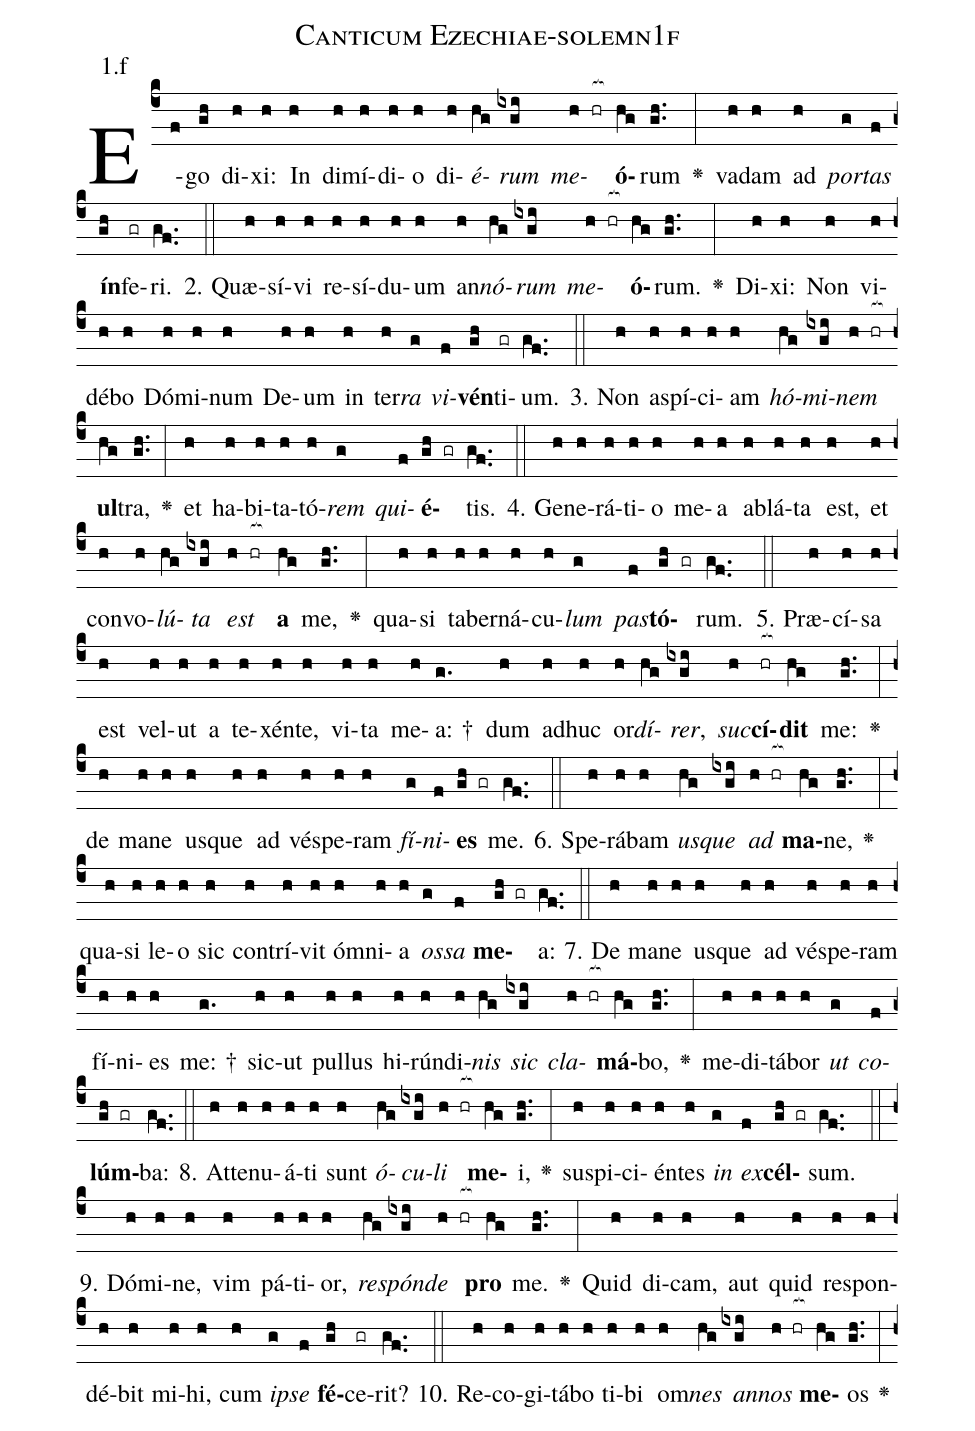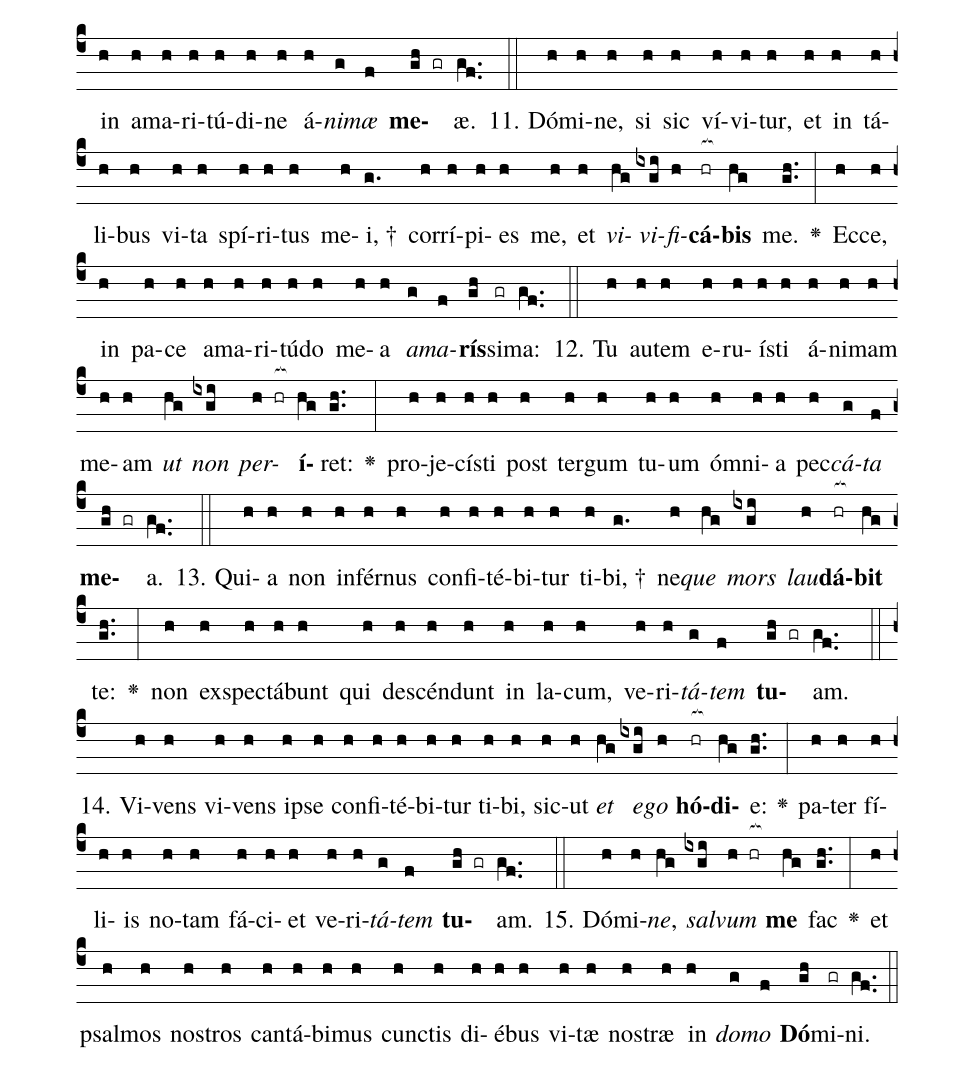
name: Canticum Ezechiae-solemn1f;
annotation: 1.f;
%%
(c4)E(f)go(gh) di(h)xi:(h) In(h) di(h)mí(h)di(h)o(h) di(h)<i>é</i>(hg)<i>rum</i>(ixgi) <i>me</i>(h hr[ocb:1{])<b>ó</b>(hg[ocb:0}])rum(gh..) <v>\greheightstar</v>(:) va(h)dam(h) ad(h) <i>por</i>(g)<i>tas</i>(f) <b>ín</b>(gh)fe(gr)ri.(gf..) (::)
2. Quæ(h)sí(h)vi(h) re(h)sí(h)du(h)um(h) an(h)<i>nó</i>(hg)<i>rum</i>(ixgi) <i>me</i>(h hr[ocb:1{])<b>ó</b>(hg[ocb:0}])rum.(gh..) <v>\greheightstar</v>(:) Di(h)xi:(h) Non(h) vi(h)dé(h)bo(h) Dó(h)mi(h)num(h) De(h)um(h) in(h) ter(h)<i>ra</i>(g) <i>vi</i>(f)<b>vén</b>(gh)ti(gr)um.(gf..) (::)
3. Non(h) a(h)spí(h)ci(h)am(h) <i>hó</i>(hg)<i>mi</i>(ixgi)<i>nem</i>(h hr[ocb:1{]) <b>ul</b>(hg[ocb:0}])tra,(gh..) <v>\greheightstar</v>(:) et(h) ha(h)bi(h)ta(h)tó(h)<i>rem</i>(g) <i>qui</i>(f)<b>é</b>(gh gr)tis.(gf..) (::)
4. Ge(h)ne(h)rá(h)ti(h)o(h) me(h)a(h) ab(h)lá(h)ta(h) est,(h) et(h) con(h)vo(h)<i>lú</i>(hg)<i>ta</i>(ixgi) <i>est</i>(h hr[ocb:1{]) <b>a</b>(hg[ocb:0}]) me,(gh..) <v>\greheightstar</v>(:) qua(h)si(h) ta(h)ber(h)ná(h)cu(h)<i>lum</i>(g) <i>pas</i>(f)<b>tó</b>(gh gr)rum.(gf..) (::)
5. Præ(h)cí(h)sa(h) est(h) vel(h)ut(h) a(h) te(h)xén(h)te,(h) vi(h)ta(h) me(h)a: †(g.) dum(h) ad(h)huc(h) or(h)<i>dí</i>(hg)<i>rer</i>,(ixgi) <i>suc</i>(h)<b>cí</b>(hr[ocb:1{])<b>dit</b>(hg[ocb:0}]) me:(gh..) <v>\greheightstar</v>(:) de(h) ma(h)ne(h) us(h)que(h) ad(h) vés(h)pe(h)ram(h) <i>fí</i>(g)<i>ni</i>(f)<b>es</b>(gh gr) me.(gf..) (::)
6. Spe(h)rá(h)bam(h) <i>us</i>(hg)<i>que</i>(ixgi) <i>ad</i>(h hr[ocb:1{]) <b>ma</b>(hg[ocb:0}])ne,(gh..) <v>\greheightstar</v>(:) qua(h)si(h) le(h)o(h) sic(h) con(h)trí(h)vit(h) óm(h)ni(h)a(h) <i>os</i>(g)<i>sa</i>(f) <b>me</b>(gh gr)a:(gf..) (::)
7. De(h) ma(h)ne(h) us(h)que(h) ad(h) vés(h)pe(h)ram(h) fí(h)ni(h)es(h) me: †(g.) sic(h)ut(h) pul(h)lus(h) hi(h)rún(h)di(h)<i>nis</i>(hg) <i>sic</i>(ixgi) <i>cla</i>(h hr[ocb:1{])<b>má</b>(hg[ocb:0}])bo,(gh..) <v>\greheightstar</v>(:) me(h)di(h)tá(h)bor(h) <i>ut</i>(g) <i>co</i>(f)<b>lúm</b>(gh gr)ba:(gf..) (::)
8. At(h)te(h)nu(h)á(h)ti(h) sunt(h) <i>ó</i>(hg)<i>cu</i>(ixgi)<i>li</i>(h hr[ocb:1{]) <b>me</b>(hg[ocb:0}])i,(gh..) <v>\greheightstar</v>(:) su(h)spi(h)ci(h)én(h)tes(h) <i>in</i>(g) <i>ex</i>(f)<b>cél</b>(gh gr)sum.(gf..) (::)
9. Dó(h)mi(h)ne,(h) vim(h) pá(h)ti(h)or,(h) <i>re</i>(hg)<i>spón</i>(ixgi)<i>de</i>(h hr[ocb:1{]) <b>pro</b>(hg[ocb:0}]) me.(gh..) <v>\greheightstar</v>(:) Quid(h) di(h)cam,(h) aut(h) quid(h) re(h)spon(h)dé(h)bit(h) mi(h)hi,(h) cum(h) <i>ip</i>(g)<i>se</i>(f) <b>fé</b>(gh)ce(gr)rit?(gf..) (::)
10. Re(h)co(h)gi(h)tá(h)bo(h) ti(h)bi(h) om(h)<i>nes</i>(hg) <i>an</i>(ixgi)<i>nos</i>(h hr[ocb:1{]) <b>me</b>(hg[ocb:0}])os(gh..) <v>\greheightstar</v>(:) in(h) a(h)ma(h)ri(h)tú(h)di(h)ne(h) á(h)<i>ni</i>(g)<i>mæ</i>(f) <b>me</b>(gh gr)æ.(gf..) (::)
11. Dó(h)mi(h)ne,(h) si(h) sic(h) ví(h)vi(h)tur,(h) et(h) in(h) tá(h)li(h)bus(h) vi(h)ta(h) spí(h)ri(h)tus(h) me(h)i, †(g.) cor(h)rí(h)pi(h)es(h) me,(h) et(h) <i>vi</i>(hg)<i>vi</i>(ixgi)<i>fi</i>(h)<b>cá</b>(hr[ocb:1{])<b>bis</b>(hg[ocb:0}]) me.(gh..) <v>\greheightstar</v>(:) Ec(h)ce,(h) in(h) pa(h)ce(h) a(h)ma(h)ri(h)tú(h)do(h) me(h)a(h) <i>a</i>(g)<i>ma</i>(f)<b>rís</b>(gh)si(gr)ma:(gf..) (::)
12. Tu(h) au(h)tem(h) e(h)ru(h)ís(h)ti(h) á(h)ni(h)mam(h) me(h)am(h) <i>ut</i>(hg) <i>non</i>(ixgi) <i>per</i>(h hr[ocb:1{])<b>í</b>(hg[ocb:0}])ret:(gh..) <v>\greheightstar</v>(:) pro(h)je(h)cís(h)ti(h) post(h) ter(h)gum(h) tu(h)um(h) óm(h)ni(h)a(h) pec(h)<i>cá</i>(g)<i>ta</i>(f) <b>me</b>(gh gr)a.(gf..) (::)
13. Qui(h)a(h) non(h) in(h)fér(h)nus(h) con(h)fi(h)té(h)bi(h)tur(h) ti(h)bi, †(g.) ne(h)<i>que</i>(hg) <i>mors</i>(ixgi) <i>lau</i>(h)<b>dá</b>(hr[ocb:1{])<b>bit</b>(hg[ocb:0}]) te:(gh..) <v>\greheightstar</v>(:) non(h) ex(h)spec(h)tá(h)bunt(h) qui(h) de(h)scén(h)dunt(h) in(h) la(h)cum,(h) ve(h)ri(h)<i>tá</i>(g)<i>tem</i>(f) <b>tu</b>(gh gr)am.(gf..) (::)
14. Vi(h)vens(h) vi(h)vens(h) ip(h)se(h) con(h)fi(h)té(h)bi(h)tur(h) ti(h)bi,(h) sic(h)ut(h) <i>et</i>(hg) <i>e</i>(ixgi)<i>go</i>(h) <b>hó</b>(hr[ocb:1{])<b>di</b>(hg[ocb:0}])e:(gh..) <v>\greheightstar</v>(:) pa(h)ter(h) fí(h)li(h)is(h) no(h)tam(h) fá(h)ci(h)et(h) ve(h)ri(h)<i>tá</i>(g)<i>tem</i>(f) <b>tu</b>(gh gr)am.(gf..) (::)
15. Dó(h)mi(h)<i>ne</i>,(hg) <i>sal</i>(ixgi)<i>vum</i>(h hr[ocb:1{]) <b>me</b>(hg[ocb:0}]) fac(gh..) <v>\greheightstar</v>(:) et(h) psal(h)mos(h) nos(h)tros(h) can(h)tá(h)bi(h)mus(h) cunc(h)tis(h) di(h)é(h)bus(h) vi(h)tæ(h) nos(h)træ(h) in(h) <i>do</i>(g)<i>mo</i>(f) <b>Dó</b>(gh)mi(gr)ni.(gf..) (::)
